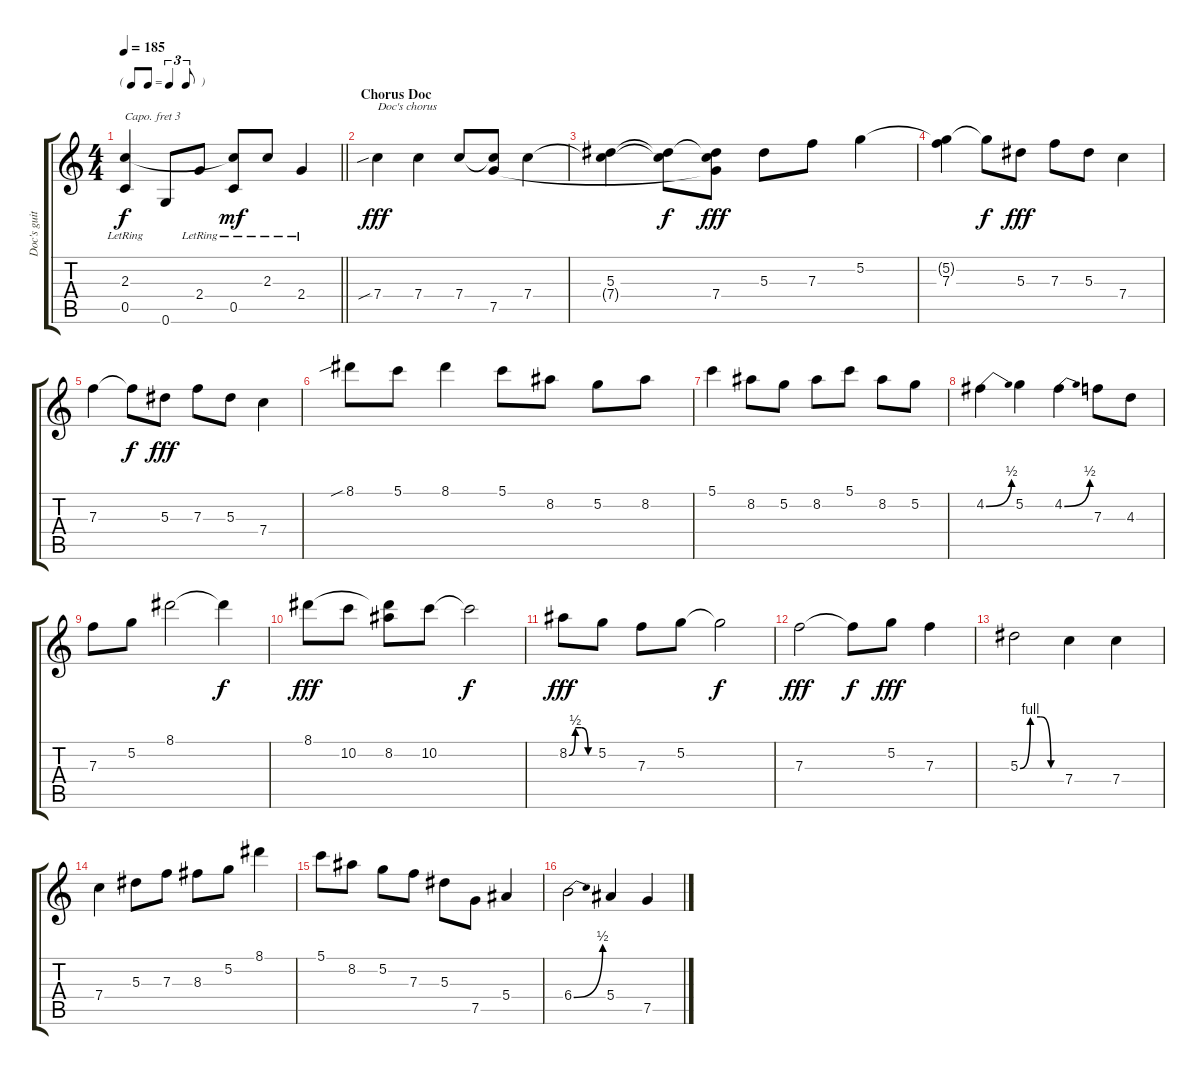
\track ("Doc's guitar" "Doc's guit") {instrument acousticguitarnylon}
\staff {score tabs}
\capo 3
\tuning (E4 B3 G3 D3 A2 E2) {hide}
\ts (4 4)
\tf triplet8th
\tempo 185
\clef g2
\barLineRight lightlight
\ks c
(2.3{lr} 0.5{lr}).4{dy f} 0.6.8 2.4{lr}.8 (2.3{t} 0.5{lr}).8{dy mf} 2.3{lr}.8 2.4{lr}.4 |
\section ("" "Chorus Doc")
7.4{sib}.4{txt "Doc's chorus" dy fff} 7.4.4 7.4.8 (7.4{t} 7.5).8 7.4.4 |
(5.3 7.4{t}).4 (5.3{t} 7.4{t}).8{dy f} (5.3{t} 7.4 7.5{t}).8{dy fff} 5.3.8 7.3.8 5.2.4 |
(5.2{t} 7.3).4 5.2{t}.8{dy f} 5.3.8{dy fff} 7.3.8 5.3.8 7.4.4 |
7.3.4 7.3{t}.8{dy f} 5.3.8{dy fff} 7.3.8 5.3.8 7.4.4 |
8.1{sib}.8 5.1.8 8.1.4 5.1.8 8.2.8 5.2.8 8.2.8 |
5.1.4 8.2.8 5.2.8 8.2.8 5.1.8 8.2.8 5.2.8 |
4.2{be (bend 0 0 60 2)}.4 5.2.4 4.2{be (bend 0 0 60 2)}.4 7.3.8 4.3.8 |
7.3.8 5.2.8 8.1.2 8.1{t}.4{dy f} |
8.1.8{dy fff} 10.2.8 (8.1{t} 8.2).8 10.2.8 10.2{t}.2{dy f} |
8.2{be (custom 0 0 15 2 30 2 45 0 60 0)}.8{dy fff} 5.2.8 7.3.8 5.2.8 5.2{t}.2{dy f} |
7.3.2{dy fff} 7.3{t}.8{dy f} 5.2.8{dy fff} 7.3.4 |
5.3{be (custom 0 0 15 4 30 4 45 0 60 0)}.2 7.4.4 7.4.4 |
7.4.4 5.3.8 7.3.8 8.3.8 5.2.8 8.1.4 |
5.1.8 8.2.8 5.2.8 7.3.8 5.3.8 7.5.8 5.4.4 |
6.4{be (bend 0 0 60 2)}.2 5.4.4 7.5.4
